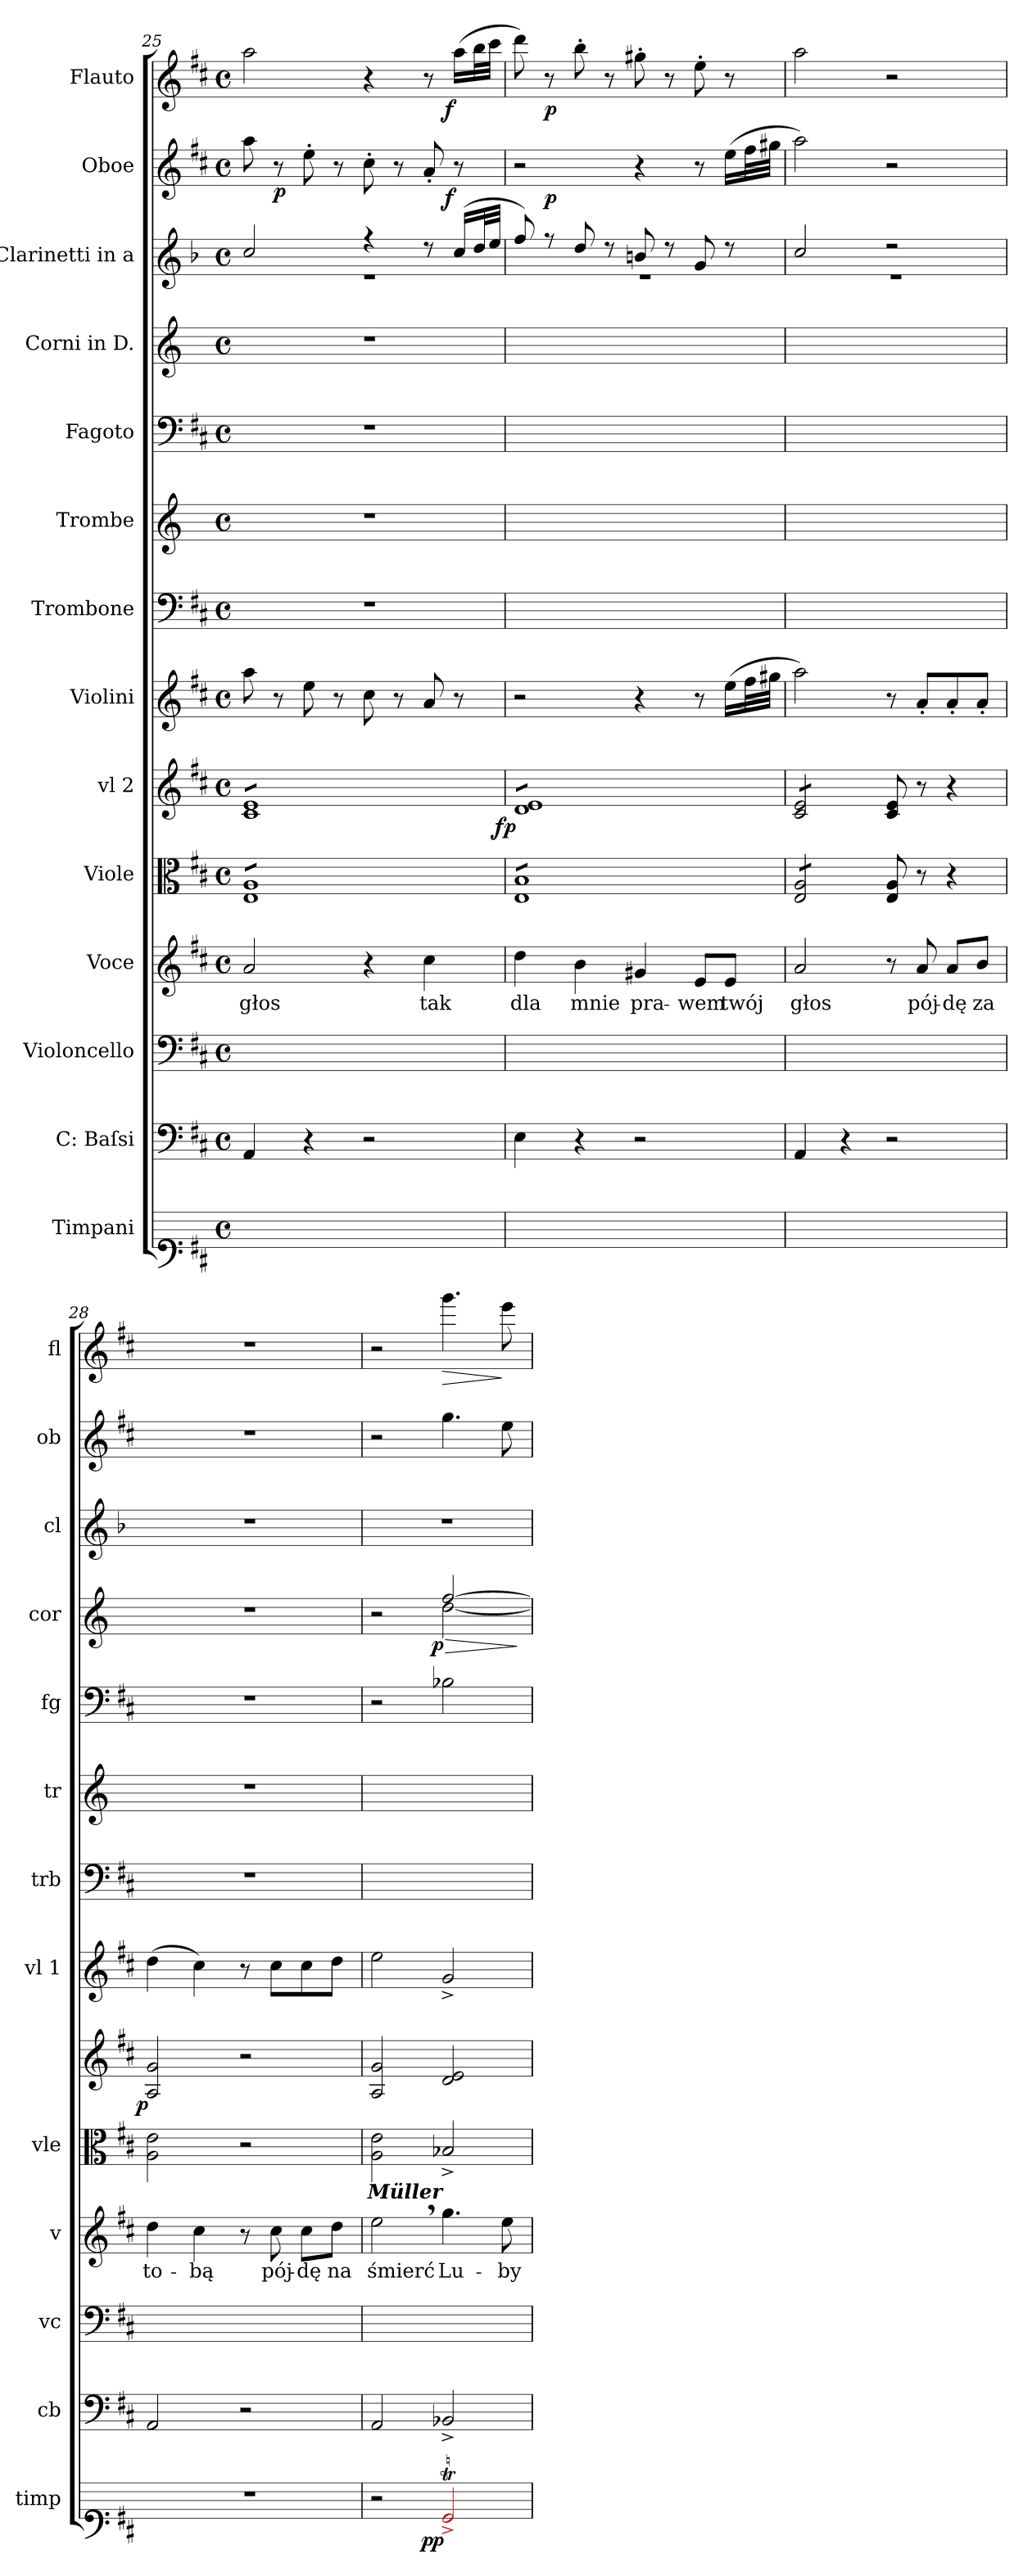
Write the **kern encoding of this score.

**kern	**dynam	**kern	**kern	**kern	**text	**kern	**kern	**dynam	**kern	**kern	**kern	**kern	**kern	**dynam	**kern	**dynam	**kern	**dynam	**kern	**dynam
*part14	*part14	*part13	*part12	*part11	*part11	*part10	*part9	*part9	*part8	*part7	*part6	*part5	*part4	*part4	*part3	*part3	*part2	*part2	*part1	*part1
*staff14	*staff14	*staff13	*staff12	*staff11	*staff11	*staff10	*staff9	*staff9	*staff8	*staff7	*staff6	*staff5	*staff4	*staff4	*staff3	*staff3	*staff2	*staff2	*staff1	*staff1
*I"Timpani	*	*I"C: Baſsi	*I"Violoncello	*I"Voce	*	*I"Viole	*I"vl 2	*	*I"Violini	*I"Trombone	*I"Trombe	*I"Fagoto	*I"Corni in D.	*	*I"Clarinetti in a	*	*I"Oboe	*	*I"Flauto	*
*I'timp	*	*I'cb	*I'vc	*I'v	*	*I'vle	*	*	*I'vl 1	*I'trb	*I'tr	*I'fg	*I'cor	*	*I'cl	*	*I'ob	*	*I'fl	*
*clefF1	*	*clefF4	*clefF4	*clefG2	*	*clefC3	*clefG2	*	*clefG2	*clefF4	*clefG2	*clefF4	*clefG2	*	*clefG2	*	*clefG2	*	*clefG2	*
*	*	*	*	*	*	*	*	*	*	*	*ITrd-1c-2	*	*ITrd6c10	*	*ITrd2c3	*	*	*	*	*
*k[f#c#]	*	*k[f#c#]	*k[f#c#]	*k[f#c#]	*	*k[f#c#]	*k[f#c#]	*	*k[f#c#]	*k[f#c#]	*k[f#c#]	*k[f#c#]	*k[f#c#]	*	*k[f#c#]	*	*k[f#c#]	*	*k[f#c#]	*
*M4/4	*	*M4/4	*M4/4	*M4/4	*	*M4/4	*M4/4	*	*M4/4	*M4/4	*M4/4	*M4/4	*M4/4	*	*M4/4	*	*M4/4	*	*M4/4	*
*met(c)	*	*met(c)	*met(c)	*met(c)	*	*met(c)	*met(c)	*	*met(c)	*met(c)	*met(c)	*met(c)	*met(c)	*	*met(c)	*	*met(c)	*	*met(c)	*
=25	=25	=25	=25	=25	=25	=25	=25	=25	=25	=25	=25	=25	=25	=25	=25	=25	=25	=25	=25	=25
*	*	*	*	*	*	*	*	*	*	*	*	*	*	*	*^	*	*	*	*	*
*	*	*	*	*	*	*tremolo	*	*	*	*	*	*	*	*	*	*	*	*	*	*	*
*	*	*	*	*	*	*	*tremolo	*	*	*	*	*	*	*	*	*	*	*	*	*	*
1ryy	.	4AA/	1ryy	2a/	głos	8E/ 8A/L	8c#/ 8e/L	.	8aa\	1r	1r	1r	1r	.	2a/	1re	.	8aa\	.	2aa\	.
!	!	!	!	!	!	!	!	!	!	!	!	!	!	!	!	!	!	!	!LO:DY:b	!	!
.	.	.	.	.	.	8E/ 8A/	8c#/ 8e/	.	8r	.	.	.	.	.	.	.	.	8r	p	.	.
.	.	4r	.	.	.	8E/ 8A/	8c#/ 8e/	.	8ee\	.	.	.	.	.	.	.	.	8ee'>\	.	.	.
.	.	.	.	.	.	8E/ 8A/	8c#/ 8e/	.	8r	.	.	.	.	.	.	.	.	8r	.	.	.
.	.	2r	.	4r	.	8E/ 8A/	8c#/ 8e/	.	8cc#\	.	.	.	.	.	4r	.	.	8cc#'>\	.	4r	.
.	.	.	.	.	.	8E/ 8A/	8c#/ 8e/	.	8r	.	.	.	.	.	.	.	.	8r	.	.	.
.	.	.	.	4cc#\	tak	8E/ 8A/	8c#/ 8e/	.	8a/	.	.	.	.	.	8r	.	.	8a'>/	.	8r	.
!	!	!	!	!	!	!	!	!	!	!	!	!	!	!	!	!	!LO:DY:a:rj	!	!	!	!LO:DY:b:rj
.	.	.	.	.	.	8E/ 8A/J	8c#/ 8e/J	.	8r	.	.	.	.	.	(>16a/LL	.	f	8r	.	(>16aa\LL	f
.	.	.	.	.	.	.	.	.	.	.	.	.	.	.	32b/L	.	.	.	.	32bb\L	.
.	.	.	.	.	.	.	.	.	.	.	.	.	.	.	32cc#/JJJ	.	.	.	.	32ccc#\JJJ	.
=26	=26	=26	=26	=26	=26	=26	=26	=26	=26	=26	=26	=26	=26	=26	=26	=26	=26	=26	=26	=26	=26
!	!	!	!	!	!	!	!	!LO:DY:b:rj	!	!	!	!	!	!	!	!	!	!	!	!	!
1ryy	.	4E\	1ryy	4dd\	dla	8E/ 8B/L	8d/ 8e/L	fp	2r	1ryy	1ryy	1ryy	1ryy	.	8dd/)	1re	.	2r	.	8ddd\)	.
!	!	!	!	!	!	!	!	!	!	!	!	!	!	!	!	!	!LO:DY:a	!	!	!	!LO:DY:b
.	.	.	.	.	.	8E/ 8B/	8d/ 8e/	.	.	.	.	.	.	.	8r	.	p	.	.	8r	p
.	.	4r	.	4b\	mnie	8E/ 8B/	8d/ 8e/	.	.	.	.	.	.	.	8b/	.	.	.	.	8bb'>\	.
.	.	.	.	.	.	8E/ 8B/	8d/ 8e/	.	.	.	.	.	.	.	8r	.	.	.	.	8r	.
.	.	2r	.	4g#X/	pra-	8E/ 8B/	8d/ 8e/	.	4r	.	.	.	.	.	8g#X/	.	.	4r	.	8gg#X'>\	.
.	.	.	.	.	.	8E/ 8B/	8d/ 8e/	.	.	.	.	.	.	.	8r	.	.	.	.	8r	.
.	.	.	.	8e/L	-wem	8E/ 8B/	8d/ 8e/	.	8r	.	.	.	.	.	8e/	.	.	8r	.	8ee'>\	.
.	.	.	.	8e/J	twój	8E/ 8B/J	8d/ 8e/J	.	(>16ee\LL	.	.	.	.	.	8r	.	.	(>16ee\LL	.	8r	.
.	.	.	.	.	.	.	.	.	32ff#\L	.	.	.	.	.	.	.	.	32ff#\L	.	.	.
.	.	.	.	.	.	.	.	.	32gg#X\JJJ	.	.	.	.	.	.	.	.	32gg#X\JJJ	.	.	.
=27	=27	=27	=27	=27	=27	=27	=27	=27	=27	=27	=27	=27	=27	=27	=27	=27	=27	=27	=27	=27	=27
1ryy	.	4AA/	1ryy	2a/	głos	8E/ 8A/L	8c#/ 8e/L	.	2aa\)	1ryy	1ryy	1ryy	1ryy	.	2a/	1re	.	2aa\)	.	2aa\	.
.	.	.	.	.	.	8E/ 8A/	8c#/ 8e/	.	.	.	.	.	.	.	.	.	.	.	.	.	.
.	.	4r	.	.	.	8E/ 8A/	8c#/ 8e/	.	.	.	.	.	.	.	.	.	.	.	.	.	.
.	.	.	.	.	.	8E/ 8A/J	8c#/ 8e/J	.	.	.	.	.	.	.	.	.	.	.	.	.	.
*	*	*	*	*	*	*	*Xtremolo	*	*	*	*	*	*	*	*	*	*	*	*	*	*
*	*	*	*	*	*	*Xtremolo	*	*	*	*	*	*	*	*	*	*	*	*	*	*	*
.	.	2r	.	8r	.	8E/ 8A/	8c#/ 8e/	.	8r	.	.	.	.	.	2r	.	.	2r	.	2r	.
.	.	.	.	8a/	pój-	8r	8r	.	8a'</L	.	.	.	.	.	.	.	.	.	.	.	.
.	.	.	.	8a/L	-dę	4r	4r	.	8a'</	.	.	.	.	.	.	.	.	.	.	.	.
.	.	.	.	8b/J	za	.	.	.	8a'</J	.	.	.	.	.	.	.	.	.	.	.	.
*	*	*	*	*	*	*	*	*	*	*	*	*	*	*	*v	*v	*	*	*	*	*
=28	=28	=28	=28	=28	=28	=28	=28	=28	=28	=28	=28	=28	=28	=28	=28	=28	=28	=28	=28	=28
!	!	!	!	!	!	!	!	!LO:DY:b:rj	!	!	!	!	!	!	!	!	!	!	!	!
1r	.	2AA/	1ryy	4dd\	to-	2A\ 2e\	2A/ 2g/	p	(>4dd\	1r	1r	1r	1r	.	1r	.	1r	.	1r	.
.	.	.	.	4cc#\	-bą	.	.	.	4cc#\)	.	.	.	.	.	.	.	.	.	.	.
.	.	2r	.	8r	.	2r	2r	.	8r	.	.	.	.	.	.	.	.	.	.	.
.	.	.	.	8cc#\	pój-	.	.	.	8cc#\L	.	.	.	.	.	.	.	.	.	.	.
.	.	.	.	8cc#\L	-dę	.	.	.	8cc#\	.	.	.	.	.	.	.	.	.	.	.
.	.	.	.	8dd\J	na	.	.	.	8dd\J	.	.	.	.	.	.	.	.	.	.	.
=29	=29	=29	=29	=29	=29	=29	=29	=29	=29	=29	=29	=29	=29	=29	=29	=29	=29	=29	=29	=29
*	*	*	*	*	*	*	*	*	*	*	*	*	*^	*	*	*	*	*	*	*
2r	.	2AA/	1ryy	2ee,<\	śmierć	2A\ 2e\	2A/ 2g/	.	2ee\	1ryy	1ryy	2r	2r	2ryy	.	1r	.	2r	.	2r	.
!	!	!	!	!LO:TX:a:Bi:rj:t=Müller	!	!	!	!	!	!	!	!	!	!	!	!	!	!	!	!	!
!	!LO:DY:b:rj	!	!	!	!	!	!	!	!	!	!	!	!	!	!LO:HP:b	!	!	!	!	!	!LO:HP:b
!	!	!	!	!	!	!	!	!	!	!	!	!	!	!	!LO:DY:n=1:b:rj	!	!	!	!	!	!
2Ret^>/	pp	2BB-X^>/	.	4.gg\	Lu-	2B-X^</	2d/ 2e/	.	2g^</	.	.	2B-X\	[2g/	[2e\	> p	.	.	4.gg\	.	4.ggg\	>
.	.	.	.	8ee\	-by	.	.	.	.	.	.	.	.	.	.	.	.	8ee\	.	8eee\	]
*	*	*	*	*	*	*	*	*	*	*	*	*	*v	*v	*	*	*	*	*	*	*
.	.	.	.	.	.	.	.	.	.	.	.	.	.	]	.	.	.	.	.	.
=	=	=	=	=	=	=	=	=	=	=	=	=	=	=	=	=	=	=	=	=
*-	*-	*-	*-	*-	*-	*-	*-	*-	*-	*-	*-	*-	*-	*-	*-	*-	*-	*-	*-	*-
